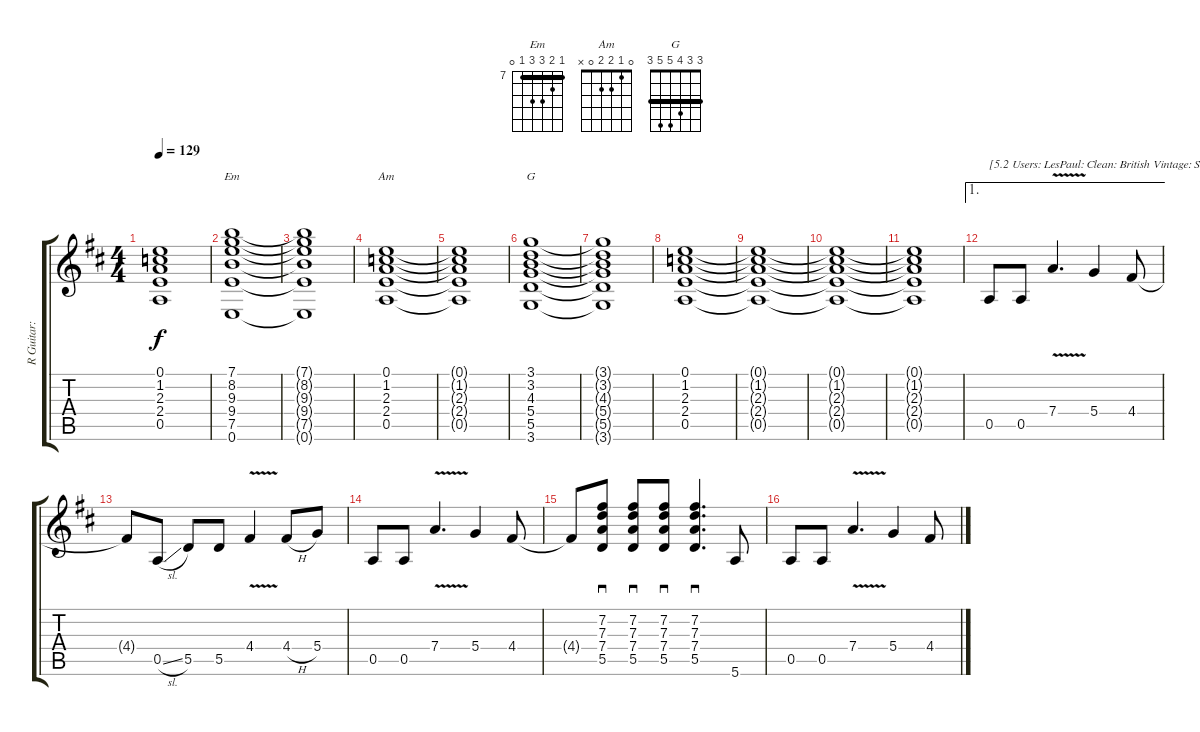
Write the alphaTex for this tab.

\track ("R Guitar: IommI" "R Guitar: ") {instrument distortionguitar}
\staff {score tabs}
\tuning (E4 B3 G3 D3 A2 E2) {hide}
\chord ("Em" 7 8 9 9 7 0) {firstfret 7 barre 7}
\chord ("Am" 0 1 2 2 0 x)
\chord ("G" 3 3 4 5 5 3) {barre 3}
\ts (4 4)
\tempo 129
\clef g2
\ks d
(0.1{t} 1.2{t} 2.3{t} 2.4{t} 0.5{t}).1{dy f} |
(7.1 8.2 9.3 9.4 7.5 0.6).1{ch "Em"} |
(7.1{t} 8.2{t} 9.3{t} 9.4{t} 7.5{t} 0.6{t}).1 |
(0.1 1.2 2.3 2.4 0.5).1{ch "Am"} |
(0.1{t} 1.2{t} 2.3{t} 2.4{t} 0.5{t}).1 |
(3.1 3.2 4.3 5.4 5.5 3.6).1{ch "G"} |
(3.1{t} 3.2{t} 4.3{t} 5.4{t} 5.5{t} 3.6{t}).1 |
(0.1 1.2 2.3 2.4 0.5).1 |
(0.1{t} 1.2{t} 2.3{t} 2.4{t} 0.5{t}).1 |
(0.1{t} 1.2{t} 2.3{t} 2.4{t} 0.5{t}).1 |
(0.1{t} 1.2{t} 2.3{t} 2.4{t} 0.5{t}).1 |
\ae 1
0.5.8{txt "[5.2 Users: LesPaul: Clean: British Vintage: Solo]" instrument distortionguitar} 0.5.8 7.4{v}.4{d} 5.4.4 4.4.8 |
4.4{t}.8 0.5{sl}.8 5.5.8 5.5.8 4.4{v}.4 4.4{h}.8 5.4.8 |
0.5.8 0.5.8 7.4{v}.4{d} 5.4.4 4.4.8 |
4.4{t}.8 (7.2 7.3 7.4 5.5).8{sd} (7.2 7.3 7.4 5.5).8{sd} (7.2 7.3 7.4 5.5).8{sd} (7.2 7.3 7.4 5.5).4{d sd} 5.6.8 |
0.5.8 0.5.8 7.4{v}.4{d} 5.4.4 4.4.8
